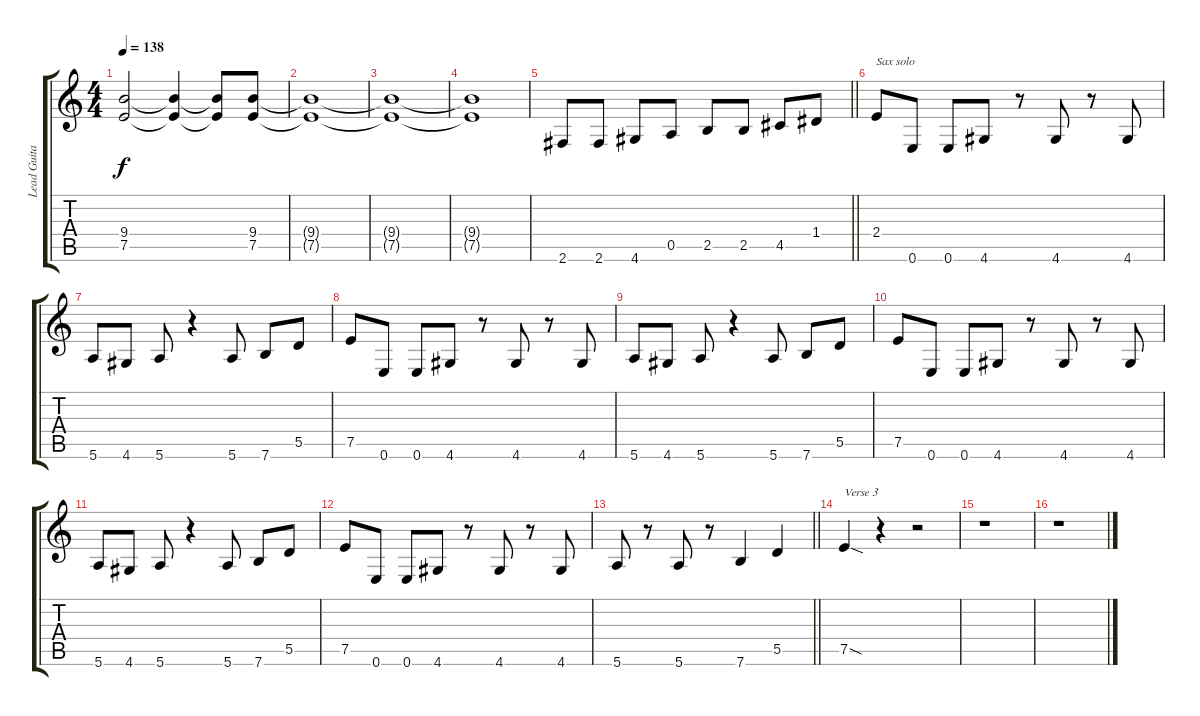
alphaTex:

\track ("Lead Guitar" "Lead Guita") {instrument distortionguitar}
\staff {score tabs}
\tuning (E4 B3 G3 D3 A2 E2) {hide}
\ts (4 4)
\tempo 138
\clef g2
\ks c
(9.4{t} 7.5{t}).2{dy f} (9.4{t} 7.5{t}).4 (9.4{t} 7.5{t}).8 (9.4 7.5).8 |
(9.4{t} 7.5{t}).1 |
(9.4{t} 7.5{t}).1 |
(9.4{t} 7.5{t}).1 |
\barLineRight lightlight
2.6.8 2.6.8 4.6.8 0.5.8 2.5.8 2.5.8 4.5.8 1.4.8 |
2.4.8{txt "Sax solo"} 0.6.8 0.6.8 4.6.8 r.8 4.6.8 r.8 4.6.8 |
5.6.8 4.6.8 5.6.8 r.4 5.6.8 7.6.8 5.5.8 |
7.5.8 0.6.8 0.6.8 4.6.8 r.8 4.6.8 r.8 4.6.8 |
5.6.8 4.6.8 5.6.8 r.4 5.6.8 7.6.8 5.5.8 |
7.5.8 0.6.8 0.6.8 4.6.8 r.8 4.6.8 r.8 4.6.8 |
5.6.8 4.6.8 5.6.8 r.4 5.6.8 7.6.8 5.5.8 |
7.5.8 0.6.8 0.6.8 4.6.8 r.8 4.6.8 r.8 4.6.8 |
\barLineRight lightlight
5.6.8 r.8 5.6.8 r.8 7.6.4 5.5.4 |
7.5{sod}.4{txt "Verse 3"} r.4 r.2 |
r.1 |
r.1
